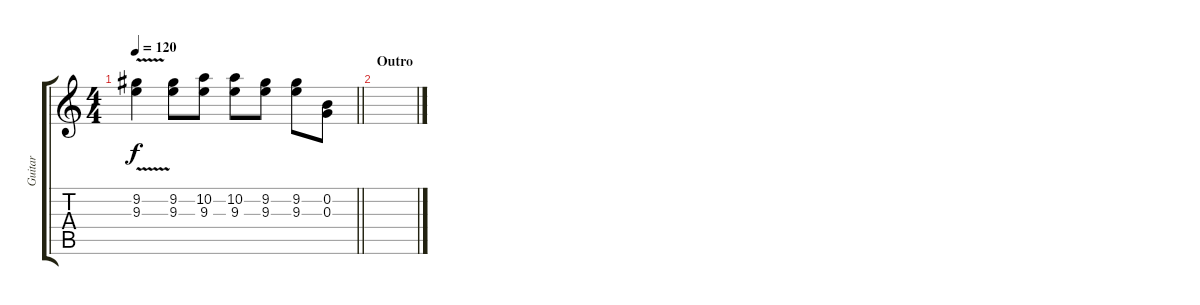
\track ("Guitar" "Guitar") {instrument distortionguitar}
\staff {score tabs}
\tuning (E4 B3 G3 D3 A2 E2) {hide}
\ts (4 4)
\tempo 120
\clef g2
\barLineRight lightlight
\ks c
(9.2{v} 9.3).4{dy f} (9.2 9.3).8 (10.2 9.3).8 (10.2 9.3).8 (9.2 9.3).8 (9.2 9.3).8 (0.2 0.3).8 |
\section ("" "Outro")
